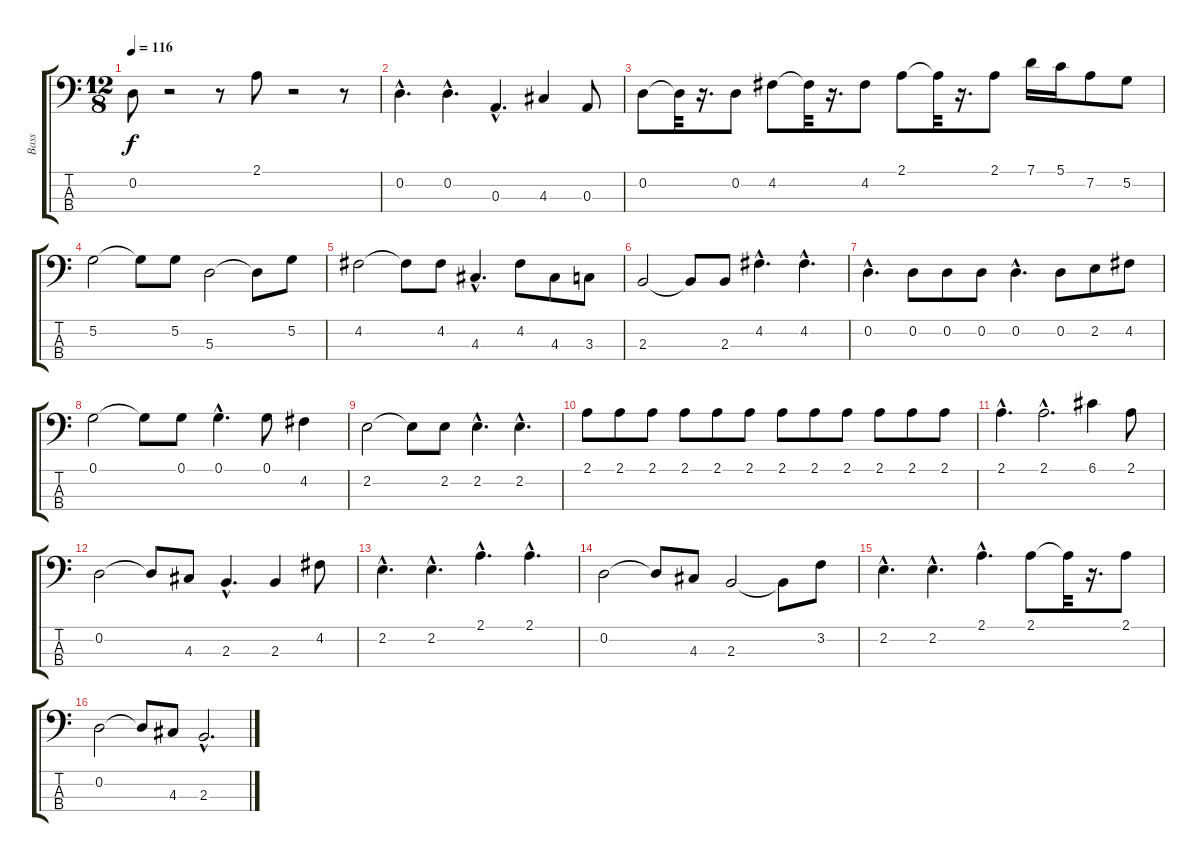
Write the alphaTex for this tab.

\track ("Bass" "Bass") {instrument electricbassfinger}
\staff {score tabs}
\tuning (G2 D2 A1 E1) {hide}
\ts (12 8)
\tempo 116
\clef f4
\ks c
0.2.8{dy f} r.2 r.8 2.1.8 r.2 r.8 |
0.2{hac}.4{d} 0.2{hac}.4{d} 0.3{hac}.4{d} 4.3.4 0.3.8 |
0.2.8 0.2{t}.32 r.16{d} 0.2.8 4.2.8 4.2{t}.32 r.16{d} 4.2.8 2.1.8 2.1{t}.32 r.16{d} 2.1.8 7.1.16 5.1.16 7.2.8 5.2.8 |
5.2.2 5.2{t}.8 5.2.8 5.3.2 5.3{t}.8 5.2.8 |
4.2.2 4.2{t}.8 4.2.8 4.3{hac}.4{d} 4.2.8 4.3.8 3.3.8 |
2.3.2 2.3{t}.8 2.3.8 4.2{hac}.4{d} 4.2{hac}.4{d} |
0.2{hac}.4{d} 0.2.8 0.2.8 0.2.8 0.2{hac}.4{d} 0.2.8 2.2.8 4.2.8 |
0.1.2 0.1{t}.8 0.1.8 0.1{hac}.4{d} 0.1.8 4.2.4 |
2.2.2 2.2{t}.8 2.2.8 2.2{hac}.4{d} 2.2{hac}.4{d} |
2.1.8 2.1.8 2.1.8 2.1.8 2.1.8 2.1.8 2.1.8 2.1.8 2.1.8 2.1.8 2.1.8 2.1.8 |
2.1{hac}.4{d} 2.1{hac}.2{d} 6.1.4 2.1.8 |
0.2.2 0.2{t}.8 4.3.8 2.3{hac}.4{d} 2.3.4 4.2.8 |
2.2{hac}.4{d} 2.2{hac}.4{d} 2.1{hac}.4{d} 2.1{hac}.4{d} |
0.2.2 0.2{t}.8 4.3.8 2.3.2 2.3{t}.8 3.2.8 |
2.2{hac}.4{d} 2.2{hac}.4{d} 2.1{hac}.4{d} 2.1.8 2.1{t}.32 r.16{d} 2.1.8 |
0.2.2 0.2{t}.8 4.3.8 2.3{hac}.2{d}
